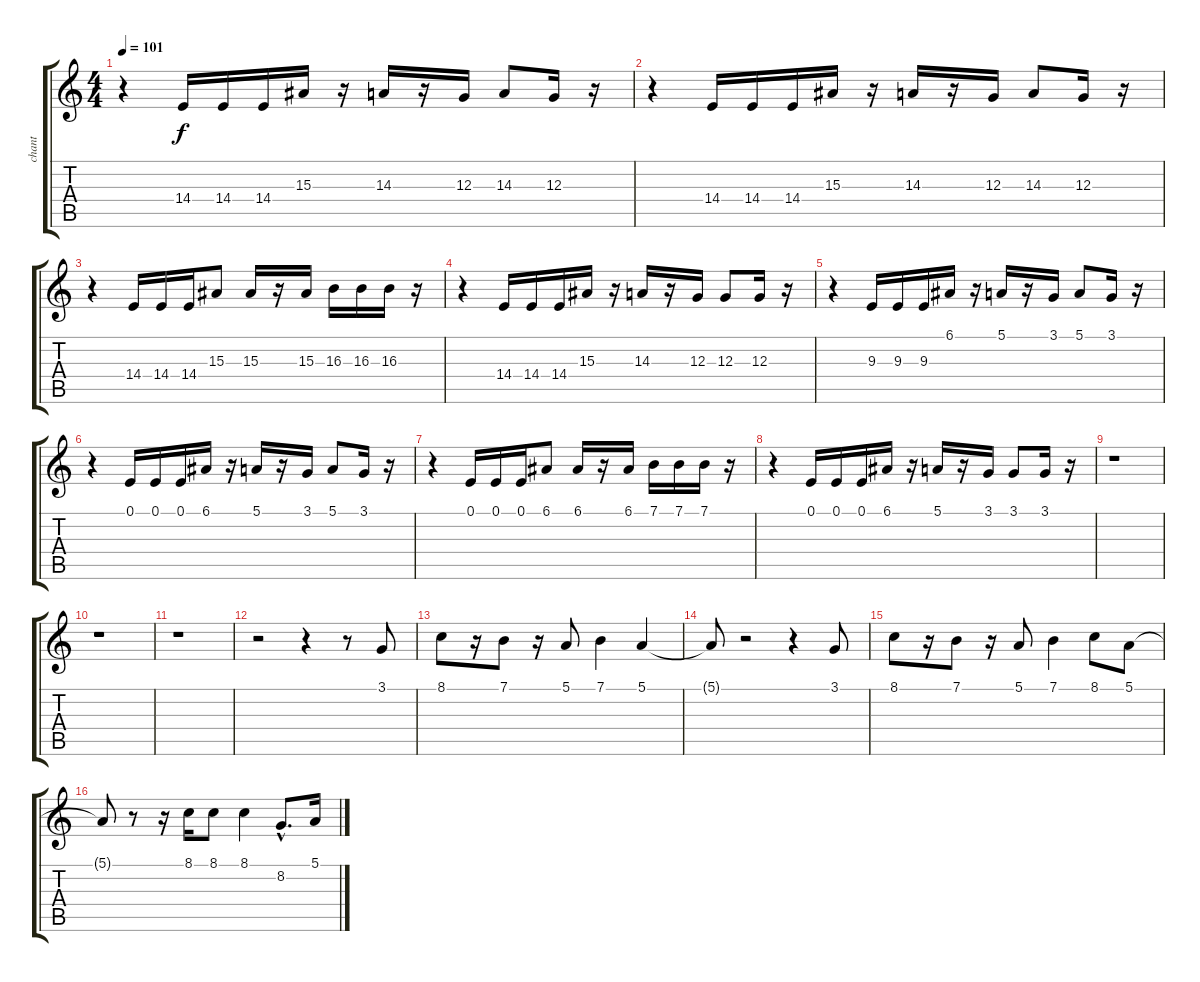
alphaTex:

\track ("chant" "chant") {instrument trumpet}
\staff {score tabs}
\tuning (E4 B3 G3 D3 A2 E2) {hide}
\ts (4 4)
\tempo 101
\clef g2
\ks c
r.4{dy f} 14.4.16 14.4.16 14.4.16 15.3.16 r.16 14.3.16 r.16 12.3.16 14.3.8 12.3.16 r.16 |
r.4 14.4.16 14.4.16 14.4.16 15.3.16 r.16 14.3.16 r.16 12.3.16 14.3.8 12.3.16 r.16 |
r.4 14.4.16 14.4.16 14.4.16 15.3.8 15.3.16 r.16 15.3.16 16.3.16 16.3.16 16.3.16 r.16 |
r.4 14.4.16 14.4.16 14.4.16 15.3.16 r.16 14.3.16 r.16 12.3.16 12.3.8 12.3.16 r.16 |
r.4 9.3.16 9.3.16 9.3.16 6.1.16 r.16 5.1.16 r.16 3.1.16 5.1.8 3.1.16 r.16 |
r.4 0.1.16 0.1.16 0.1.16 6.1.16 r.16 5.1.16 r.16 3.1.16 5.1.8 3.1.16 r.16 |
r.4 0.1.16 0.1.16 0.1.16 6.1.8 6.1.16 r.16 6.1.16 7.1.16 7.1.16 7.1.16 r.16 |
r.4 0.1.16 0.1.16 0.1.16 6.1.16 r.16 5.1.16 r.16 3.1.16 3.1.8 3.1.16 r.16 |
r.1 |
r.1 |
r.1 |
r.2 r.4 r.8 3.1.8 |
8.1.8 r.16 7.1.8 r.16 5.1.8 7.1.4 5.1.4 |
5.1{t}.8 r.2 r.4 3.1.8 |
8.1.8 r.16 7.1.8 r.16 5.1.8 7.1.4 8.1.8 5.1.8 |
5.1{t}.8 r.8 r.16 8.1.16 8.1.8 8.1.4 8.2{hac}.8{d} 5.1.16
